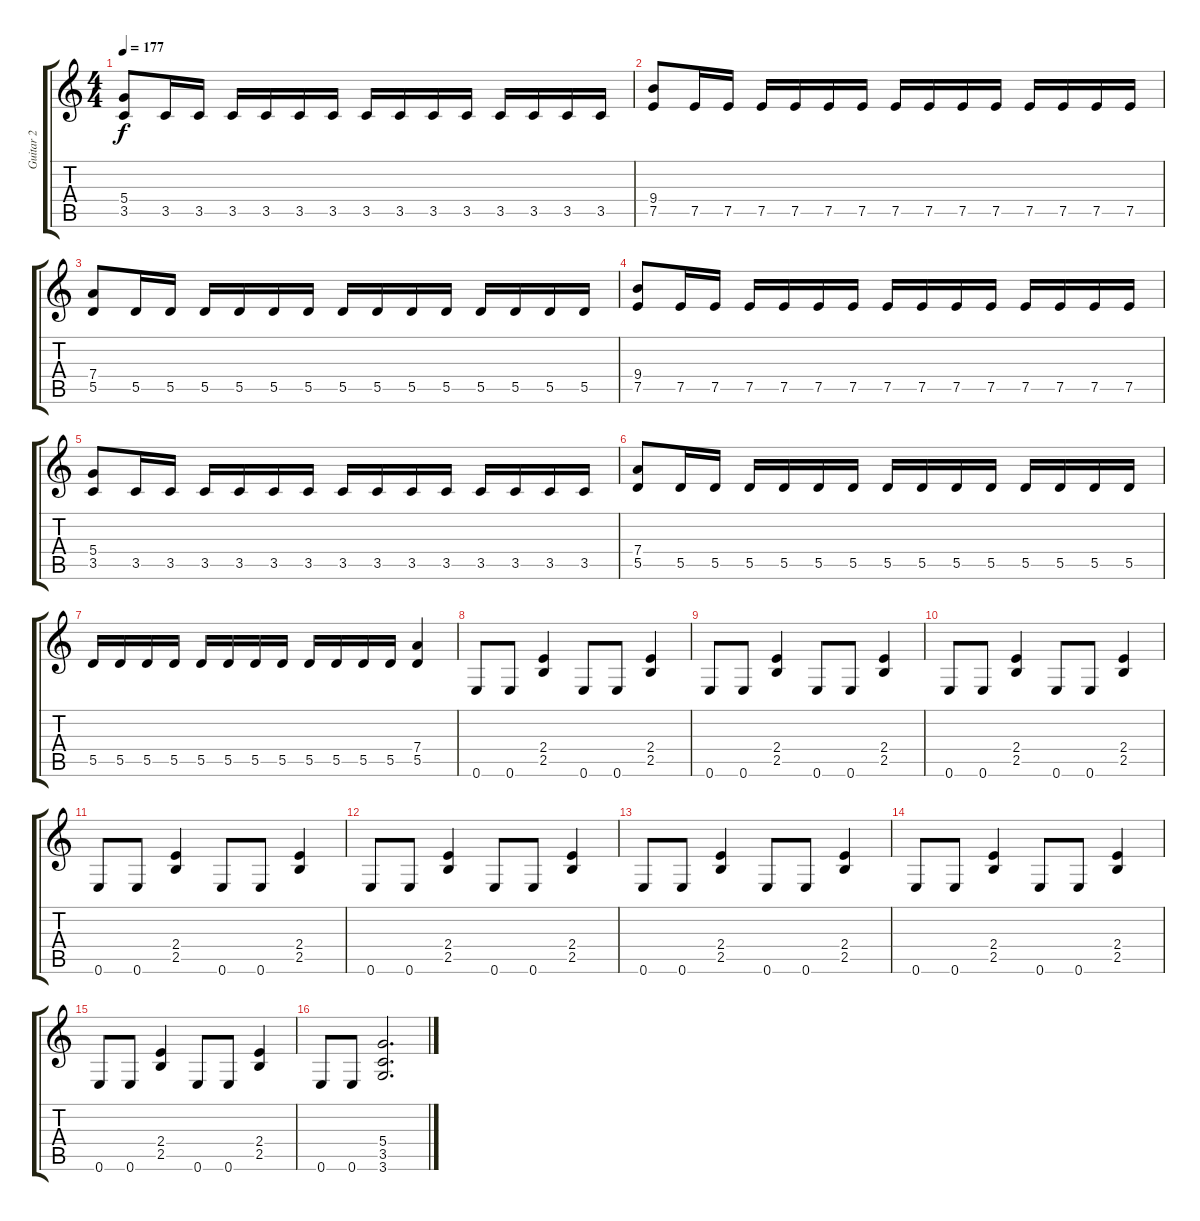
\track ("Guitar 2" "Guitar 2") {instrument distortionguitar}
\staff {score tabs}
\tuning (E4 B3 G3 D3 A2 E2) {hide}
\ts (4 4)
\tempo 177
\clef g2
\ks c
(5.4 3.5).8{dy f} 3.5.16 3.5.16 3.5.16 3.5.16 3.5.16 3.5.16 3.5.16 3.5.16 3.5.16 3.5.16 3.5.16 3.5.16 3.5.16 3.5.16 |
(9.4 7.5).8 7.5.16 7.5.16 7.5.16 7.5.16 7.5.16 7.5.16 7.5.16 7.5.16 7.5.16 7.5.16 7.5.16 7.5.16 7.5.16 7.5.16 |
(7.4 5.5).8 5.5.16 5.5.16 5.5.16 5.5.16 5.5.16 5.5.16 5.5.16 5.5.16 5.5.16 5.5.16 5.5.16 5.5.16 5.5.16 5.5.16 |
(9.4 7.5).8 7.5.16 7.5.16 7.5.16 7.5.16 7.5.16 7.5.16 7.5.16 7.5.16 7.5.16 7.5.16 7.5.16 7.5.16 7.5.16 7.5.16 |
(5.4 3.5).8 3.5.16 3.5.16 3.5.16 3.5.16 3.5.16 3.5.16 3.5.16 3.5.16 3.5.16 3.5.16 3.5.16 3.5.16 3.5.16 3.5.16 |
(7.4 5.5).8 5.5.16 5.5.16 5.5.16 5.5.16 5.5.16 5.5.16 5.5.16 5.5.16 5.5.16 5.5.16 5.5.16 5.5.16 5.5.16 5.5.16 |
5.5.16 5.5.16 5.5.16 5.5.16 5.5.16 5.5.16 5.5.16 5.5.16 5.5.16 5.5.16 5.5.16 5.5.16 (7.4 5.5).4 |
0.6.8 0.6.8 (2.4 2.5).4 0.6.8 0.6.8 (2.4 2.5).4 |
0.6.8 0.6.8 (2.4 2.5).4 0.6.8 0.6.8 (2.4 2.5).4 |
0.6.8 0.6.8 (2.4 2.5).4 0.6.8 0.6.8 (2.4 2.5).4 |
0.6.8 0.6.8 (2.4 2.5).4 0.6.8 0.6.8 (2.4 2.5).4 |
0.6.8 0.6.8 (2.4 2.5).4 0.6.8 0.6.8 (2.4 2.5).4 |
0.6.8 0.6.8 (2.4 2.5).4 0.6.8 0.6.8 (2.4 2.5).4 |
0.6.8 0.6.8 (2.4 2.5).4 0.6.8 0.6.8 (2.4 2.5).4 |
0.6.8 0.6.8 (2.4 2.5).4 0.6.8 0.6.8 (2.4 2.5).4 |
0.6.8 0.6.8 (5.4 3.5 3.6).2{d}
